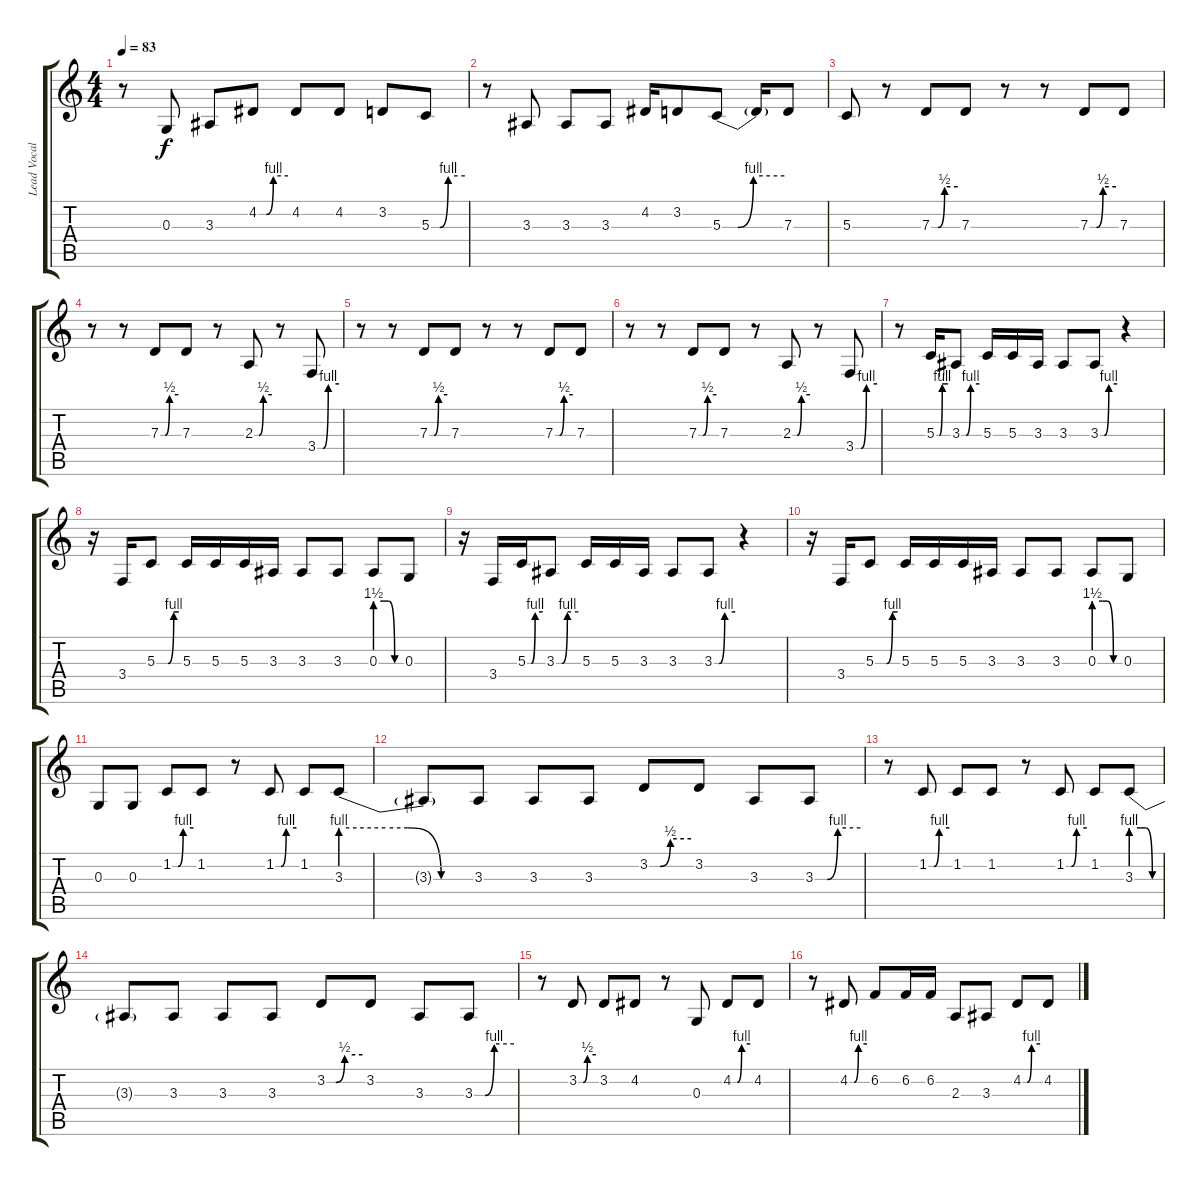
\track ("Lead Vocal" "Lead Vocal") {instrument lead2sawtooth}
\staff {score tabs}
\tuning (E4 B3 G3 D3 A2 E2) {hide}
\ts (4 4)
\tempo 83
\clef g2
\ks c
r.8{dy f} 0.3.8 3.3.8 4.2{be (custom 0 0 16 0 30 4 60 4)}.8 4.2.8 4.2.8 3.2.8 5.3{be (custom 0 0 15 0 30 4 60 4)}.8 |
r.8 3.3.8 3.3.8 3.3.8 4.2.16 3.2.8 5.3{be (custom 0 0 15 0 30 4 60 4)}.8 5.3{t}.16 7.3.8 |
5.3.8 r.8 7.3{be (custom 0 0 15 0 30 2 60 2)}.8 7.3.8 r.8 r.8 7.3{be (custom 0 0 15 0 30 2 60 2)}.8 7.3.8 |
r.8 r.8 7.3{be (custom 0 0 15 0 30 2 60 2)}.8 7.3.8 r.8 2.3{be (custom 0 0 15 0 30 2 60 2)}.8 r.8 3.4{be (custom 0 0 15 0 30 4 60 4)}.8 |
r.8 r.8 7.3{be (custom 0 0 15 0 30 2 60 2)}.8 7.3.8 r.8 r.8 7.3{be (custom 0 0 15 0 30 2 60 2)}.8 7.3.8 |
r.8 r.8 7.3{be (custom 0 0 15 0 30 2 60 2)}.8 7.3.8 r.8 2.3{be (custom 0 0 15 0 30 2 60 2)}.8 r.8 3.4{be (custom 0 0 15 0 30 4 60 4)}.8 |
r.8 5.3{be (custom 0 0 15 0 30 4 60 4)}.16 3.3{be (custom 0 0 15 0 30 4 60 4)}.8 5.3.16 5.3.16 3.3.16 3.3.8 3.3{be (custom 0 0 14 0 30 4 60 4)}.8 r.4 |
r.16 3.4.16 5.3{be (custom 0 0 15 0 30 0 46 4 60 4)}.8 5.3.16 5.3.16 5.3.16 3.3.16 3.3.8 3.3.8 0.3{be (custom 0 6 20 6 30 6 45 0 60 0)}.8 0.3.8 |
r.16 3.4.16 5.3{be (custom 0 0 15 0 30 4 60 4)}.16 3.3{be (custom 0 0 15 0 30 4 60 4)}.8 5.3.16 5.3.16 3.3.16 3.3.8 3.3{be (custom 0 0 14 0 30 4 60 4)}.8 r.4 |
r.16 3.4.16 5.3{be (custom 0 0 15 0 30 0 46 4 60 4)}.8 5.3.16 5.3.16 5.3.16 3.3.16 3.3.8 3.3.8 0.3{be (custom 0 6 20 6 30 6 45 0 60 0)}.8 0.3.8 |
0.3.8 0.3.8 1.2{be (custom 0 0 15 0 30 4 60 4)}.8 1.2.8 r.8 1.2{be (custom 0 0 15 0 30 4 60 4)}.8 1.2.8 3.3{be (custom 0 4 20 4 30 4 45 0 60 0)}.8 |
3.3{t}.8 3.3.8 3.3.8 3.3.8 3.2{be (custom 0 0 15 0 30 2 60 2)}.8 3.2.8 3.3.8 3.3{be (custom 0 0 16 0 30 4 60 4)}.8 |
r.8 1.2{be (custom 0 0 15 0 30 4 60 4)}.8 1.2.8 1.2.8 r.8 1.2{be (custom 0 0 15 0 30 4 60 4)}.8 1.2.8 3.3{be (custom 0 4 20 4 30 4 45 0 60 0)}.8 |
3.3{t}.8 3.3.8 3.3.8 3.3.8 3.2{be (custom 0 0 15 0 30 2 60 2)}.8 3.2.8 3.3.8 3.3{be (custom 0 0 16 0 30 4 60 4)}.8 |
r.8 3.2{be (custom 0 0 15 0 30 2 60 2)}.8 3.2.8 4.2.8 r.8 0.3.8 4.2{be (custom 0 0 15 0 30 4 60 4)}.8 4.2.8 |
r.8 4.2{be (custom 0 0 15 0 30 4 60 4)}.8 6.2.8 6.2.16 6.2.16 2.3.8 3.3.8 4.2{be (custom 0 0 15 0 30 4 60 4)}.8 4.2.8
